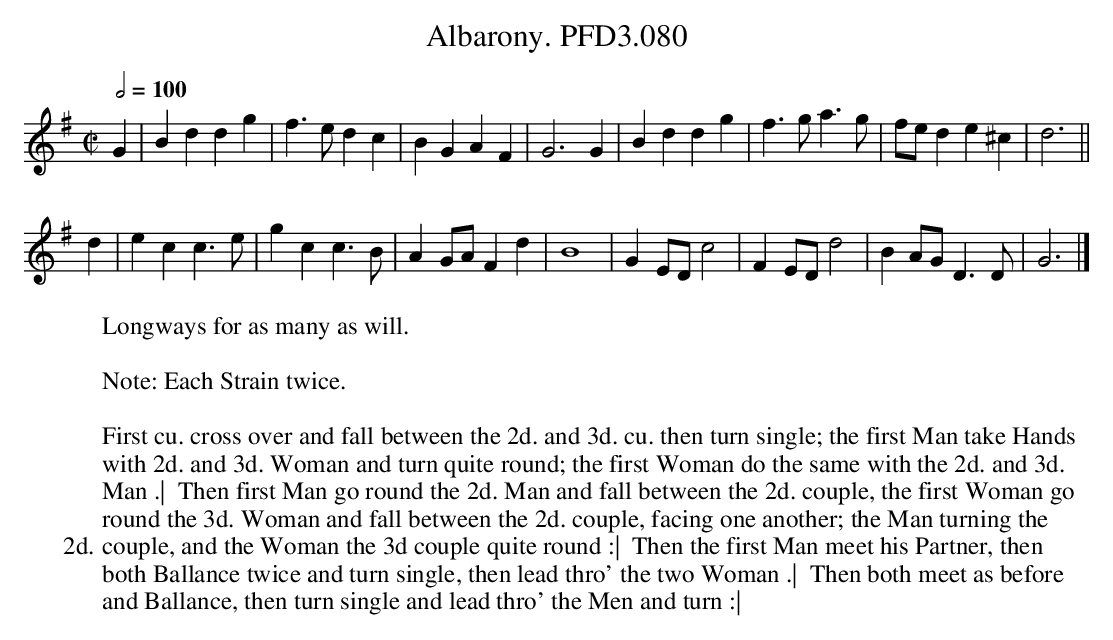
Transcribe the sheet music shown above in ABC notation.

X:1
T:Albarony. PFD3.080
W:Longways for as many as will.
L:1/4
Q:1/2=100
M:C|
K:G
G|Bddg|f>e dc|BGAF|G3G|Bddg|f>g a>g|f/e/ de^c|d3||
d|ec c>e|gc c>B|A G/A/ Fd|B4|G E/D/ c2|F E/D/ d2|B A/G/ D>D| G3 |]
W:
W: Note: Each Strain twice.
W:
W: First cu. cross over and fall between the 2d. and 3d. cu. then turn single; the first Man take Hands
W: with 2d. and 3d. Woman and turn quite round; the first Woman do the same with the 2d. and 3d.
W: Man .|  Then first Man go round the 2d. Man and fall between the 2d. couple, the first Woman go
W: round the 3d. Woman and fall between the 2d. couple, facing one another; the Man turning the
W: 2d. couple, and the Woman the 3d couple quite round :|  Then the first Man meet his Partner, then
W: both Ballance twice and turn single, then lead thro' the two Woman .|  Then both meet as before
W: and Ballance, then turn single and lead thro' the Men and turn :|
